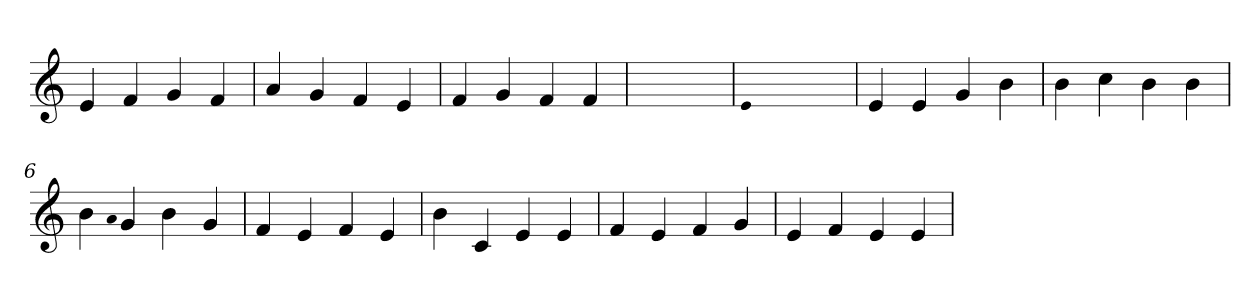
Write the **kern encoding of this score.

**kern
*part1
*staff1
*clefG2
=1
4e
4f
4g
4f
=2
4a
4g
4f
4e
=3
4f
4g
4f
4f
=4
1ryy
=4
qqe
1ryy
=4
4e
4e
4g
4b
=5
4b
4cc
4b
4b
=6
4b
qqa
4g
4b
4g
=7
4f
4e
4f
4e
=8
4b
4c
4e
4e
=9
4f
4e
4f
4g
=10
4e
4f
4e
4e
=
*-
